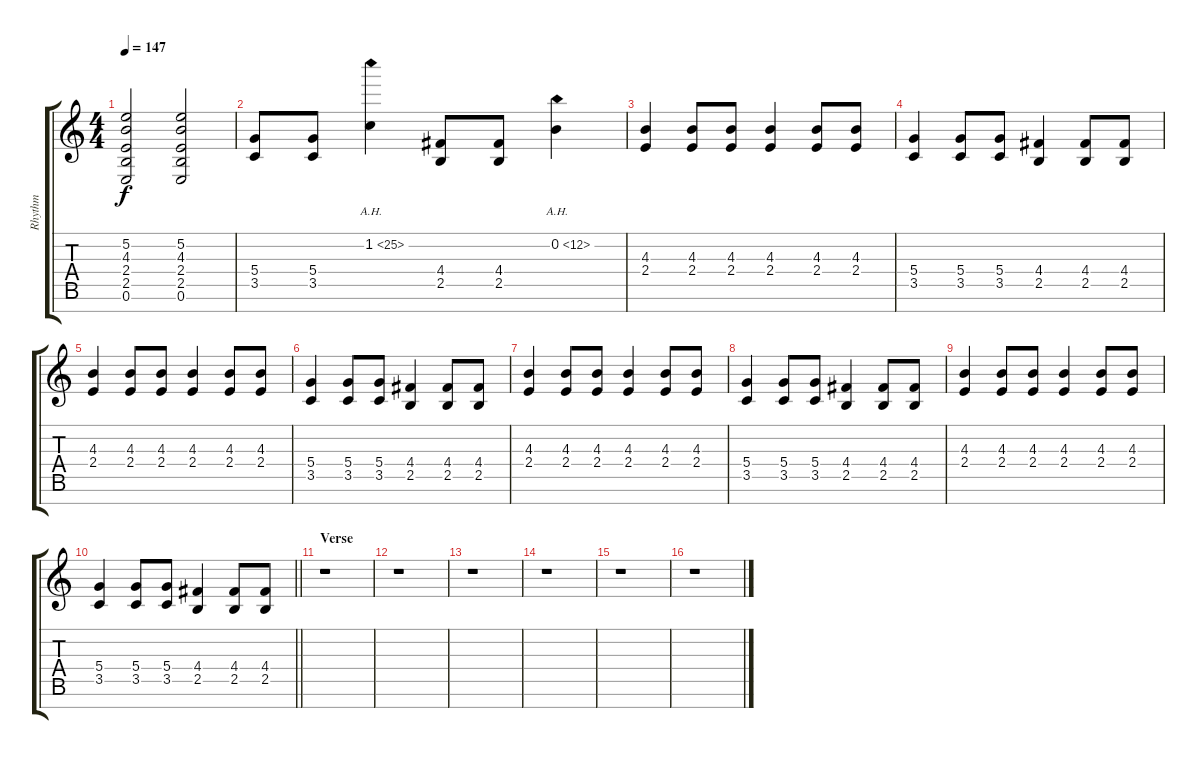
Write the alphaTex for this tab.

\track ("Rhythm" "Rhythm") {instrument distortionguitar}
\staff {score tabs}
\tuning (E4 B3 G3 D3 A2 E2 B1) {hide}
\ts (4 4)
\tempo 147
\clef g2
\ks c
(5.2 4.3 2.4 2.5 0.6).2{dy f} (5.2 4.3 2.4 2.5 0.6).2 |
(5.4 3.5).8 (5.4 3.5).8 1.2{ah 24}.4 (4.4 2.5).8 (4.4 2.5).8 0.2{ah 12}.4 |
(4.3 2.4).4 (4.3 2.4).8 (4.3 2.4).8 (4.3 2.4).4 (4.3 2.4).8 (4.3 2.4).8 |
(5.4 3.5).4 (5.4 3.5).8 (5.4 3.5).8 (4.4 2.5).4 (4.4 2.5).8 (4.4 2.5).8 |
(4.3 2.4).4 (4.3 2.4).8 (4.3 2.4).8 (4.3 2.4).4 (4.3 2.4).8 (4.3 2.4).8 |
(5.4 3.5).4 (5.4 3.5).8 (5.4 3.5).8 (4.4 2.5).4 (4.4 2.5).8 (4.4 2.5).8 |
(4.3 2.4).4 (4.3 2.4).8 (4.3 2.4).8 (4.3 2.4).4 (4.3 2.4).8 (4.3 2.4).8 |
(5.4 3.5).4 (5.4 3.5).8 (5.4 3.5).8 (4.4 2.5).4 (4.4 2.5).8 (4.4 2.5).8 |
(4.3 2.4).4 (4.3 2.4).8 (4.3 2.4).8 (4.3 2.4).4 (4.3 2.4).8 (4.3 2.4).8 |
\barLineRight lightlight
(5.4 3.5).4 (5.4 3.5).8 (5.4 3.5).8 (4.4 2.5).4 (4.4 2.5).8 (4.4 2.5).8 |
\section ("" "Verse")
r.1 |
r.1 |
r.1 |
r.1 |
r.1 |
r.1
